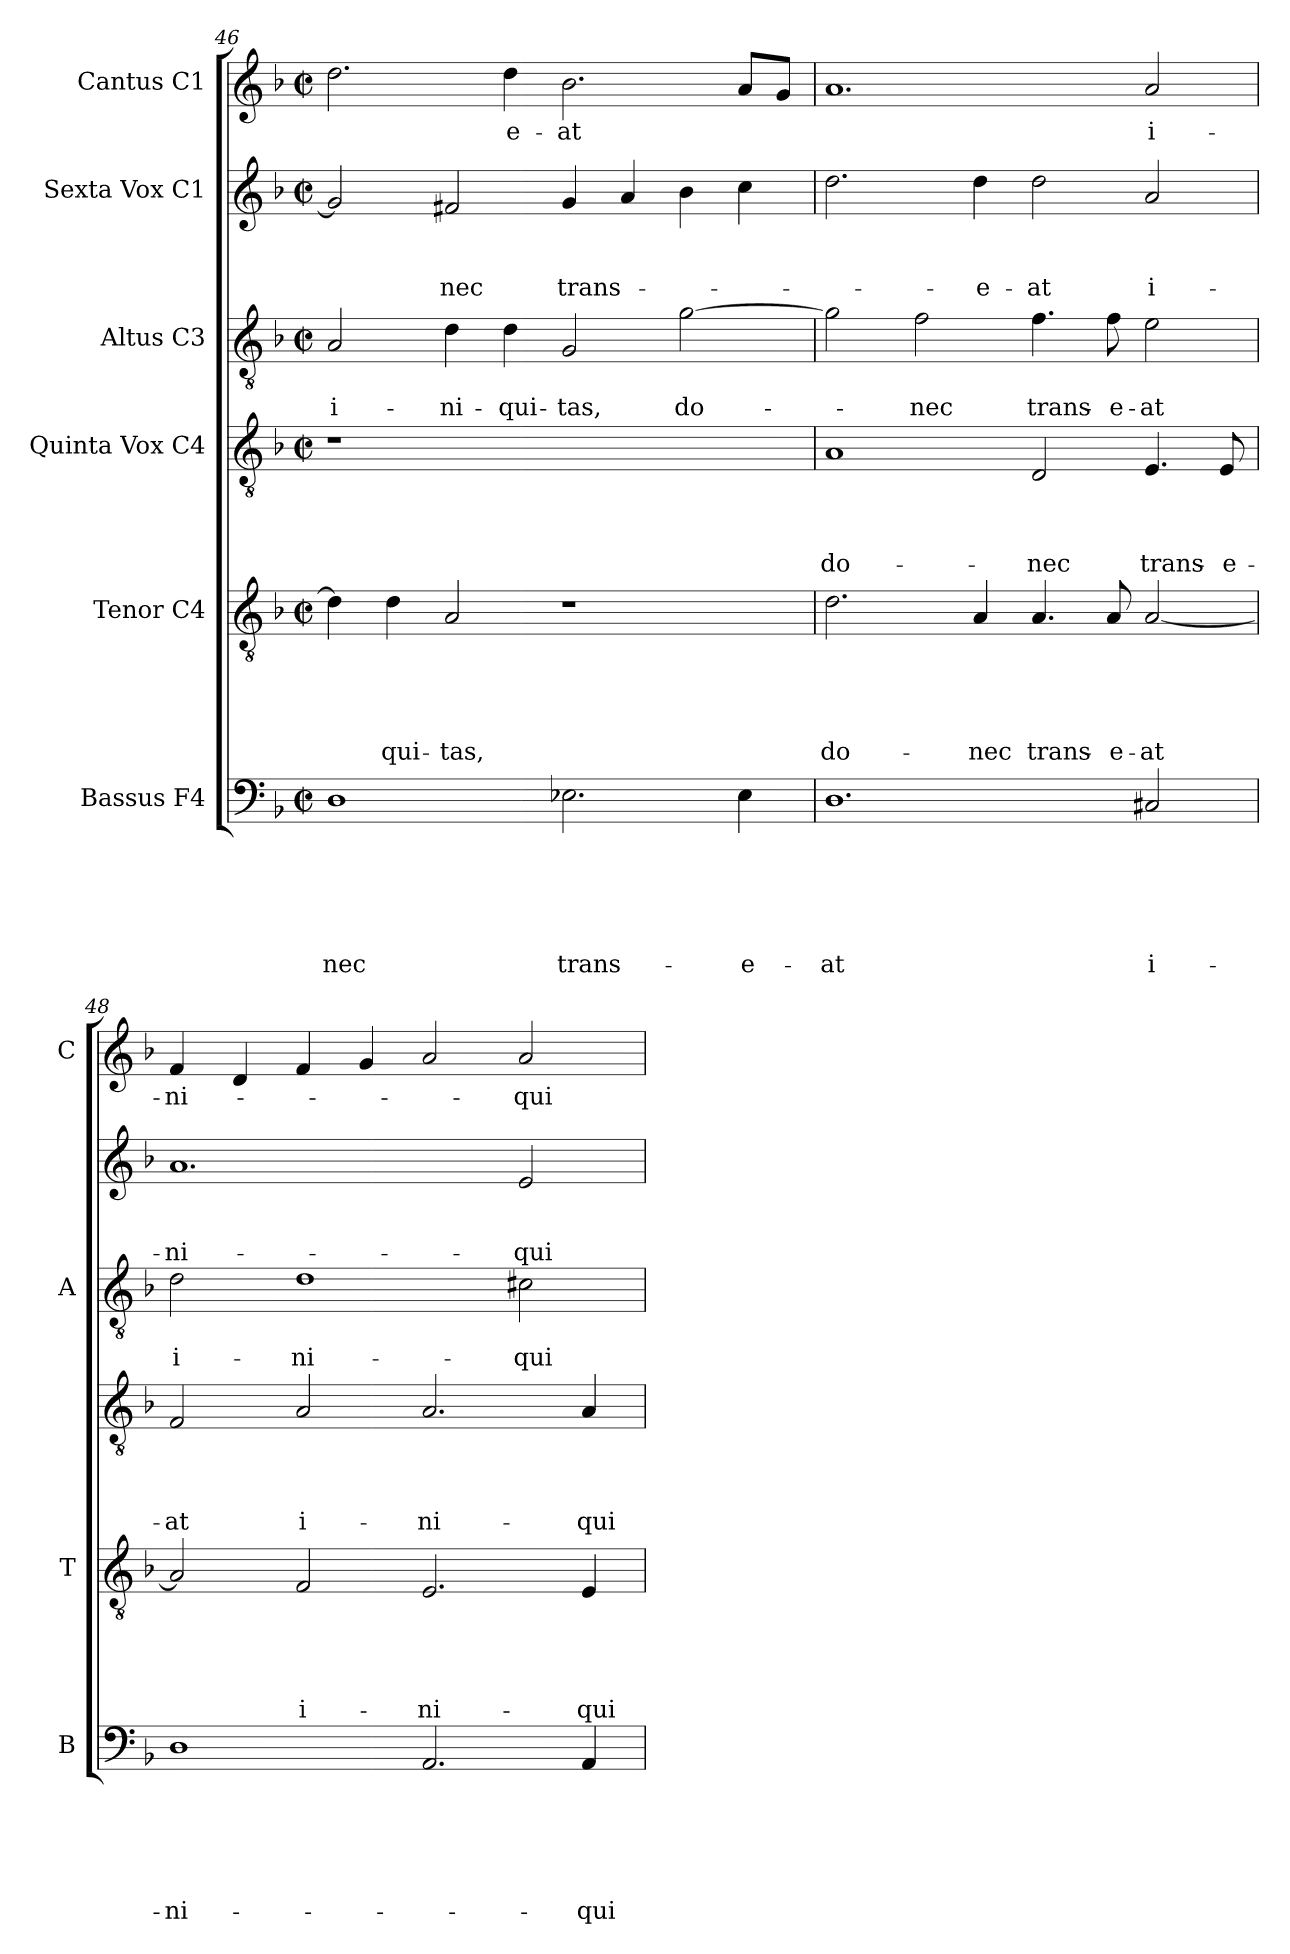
**kern	**text	**text	**text	**text	**text	**text	**kern	**text	**text	**text	**text	**text	**kern	**text	**text	**text	**text	**kern	**text	**text	**kern	**text	**text	**text	**kern	**text
*part6	*part6	*part6	*part6	*part6	*part6	*part6	*part5	*part5	*part5	*part5	*part5	*part5	*part4	*part4	*part4	*part4	*part4	*part3	*part3	*part3	*part2	*part2	*part2	*part2	*part1	*part1
*staff6	*staff6	*staff6	*staff6	*staff6	*staff6	*staff6	*staff5	*staff5	*staff5	*staff5	*staff5	*staff5	*staff4	*staff4	*staff4	*staff4	*staff4	*staff3	*staff3	*staff3	*staff2	*staff2	*staff2	*staff2	*staff1	*staff1
*I"Bassus F4	*	*	*	*	*	*	*I"Tenor C4	*	*	*	*	*	*I"Quinta Vox C4	*	*	*	*	*I"Altus C3	*	*	*I"Sexta Vox C1	*	*	*	*I"Cantus C1	*
*I'B	*	*	*	*	*	*	*I'T	*	*	*	*	*	*	*	*	*	*	*I'A	*	*	*	*	*	*	*I'C	*
*clefF4	*	*	*	*	*	*	*clefGv2	*	*	*	*	*	*clefGv2	*	*	*	*	*clefGv2	*	*	*clefG2	*	*	*	*clefG2	*
*k[b-]	*	*	*	*	*	*	*k[b-]	*	*	*	*	*	*k[b-]	*	*	*	*	*k[b-]	*	*	*k[b-]	*	*	*	*k[b-]	*
*F:	*	*	*	*	*	*	*F:	*	*	*	*	*	*F:	*	*	*	*	*F:	*	*	*F:	*	*	*	*F:	*
*M2/2	*	*	*	*	*	*	*M2/2	*	*	*	*	*	*M2/2	*	*	*	*	*M2/2	*	*	*M2/2	*	*	*	*M2/2	*
*met(c|)	*	*	*	*	*	*	*met(c|)	*	*	*	*	*	*met(c|)	*	*	*	*	*met(c|)	*	*	*met(c|)	*	*	*	*met(c|)	*
=46	=46	=46	=46	=46	=46	=46	=46	=46	=46	=46	=46	=46	=46	=46	=46	=46	=46	=46	=46	=46	=46	=46	=46	=46	=46	=46
!	!	!	!	!	!	!LO:LY:b	!	!	!	!	!	!	!	!	!	!	!	!	!	!LO:LY:b	!	!	!	!	!	!
1D	.	.	.	.	.	-nec	4d\]	.	.	.	.	.	1r	.	.	.	.	2A/	.	i-	2g/]	.	.	.	2.dd\	.
!	!	!	!	!	!	!	!	!	!	!	!	!LO:LY:b	!	!	!	!	!	!	!	!	!	!	!	!	!	!
.	.	.	.	.	.	.	4d\	.	.	.	.	-qui-	.	.	.	.	.	.	.	.	.	.	.	.	.	.
!	!	!	!	!	!	!	!	!	!	!	!	!LO:LY:b	!	!	!	!	!	!	!	!LO:LY:b	!	!	!	!LO:LY:b	!	!
.	.	.	.	.	.	.	2A/	.	.	.	.	-tas,	.	.	.	.	.	4d\	.	-ni-	2f#X/	.	.	-nec	.	.
!	!	!	!	!	!	!	!	!	!	!	!	!	!	!	!	!	!	!	!	!LO:LY:b	!	!	!	!	!	!LO:LY:b
.	.	.	.	.	.	.	.	.	.	.	.	.	.	.	.	.	.	4d\	.	-qui-	.	.	.	.	4dd\	-e-
!	!	!	!	!	!	!LO:LY:b	!	!	!	!	!	!	!	!	!	!	!	!	!	!LO:LY:b	!	!	!	!LO:LY:b	!	!LO:LY:b
2.E-X\	.	.	.	.	.	trans-	1r	.	.	.	.	.	1ryy	.	.	.	.	2G/	.	-tas,	4g/	.	.	trans-	2.b-\	-at
.	.	.	.	.	.	.	.	.	.	.	.	.	.	.	.	.	.	.	.	.	4a/	.	.	.	.	.
!	!	!	!	!	!	!	!	!	!	!	!	!	!	!	!	!	!	!	!	!LO:LY:b	!	!	!	!	!	!
.	.	.	.	.	.	.	.	.	.	.	.	.	.	.	.	.	.	[2g\	.	do-	4b-\	.	.	.	.	.
!	!	!	!	!	!	!LO:LY:b	!	!	!	!	!	!	!	!	!	!	!	!	!	!	!	!	!	!	!	!
4E-\	.	.	.	.	.	-e-	.	.	.	.	.	.	.	.	.	.	.	.	.	.	4cc\	.	.	.	8a/L	.
.	.	.	.	.	.	.	.	.	.	.	.	.	.	.	.	.	.	.	.	.	.	.	.	.	8g/J	.
=47	=47	=47	=47	=47	=47	=47	=47	=47	=47	=47	=47	=47	=47	=47	=47	=47	=47	=47	=47	=47	=47	=47	=47	=47	=47	=47
!	!	!	!	!	!	!LO:LY:b	!	!	!	!	!	!LO:LY:b	!	!	!	!	!LO:LY:b	!	!	!	!	!	!	!	!	!
1.D	.	.	.	.	.	-at	2.d\	.	.	.	.	do-	1A	.	.	.	do-	2g\]	.	.	2.dd\	.	.	.	1.a	.
!	!	!	!	!	!	!	!	!	!	!	!	!	!	!	!	!	!	!	!	!LO:LY:b	!	!	!	!	!	!
.	.	.	.	.	.	.	.	.	.	.	.	.	.	.	.	.	.	2f\	.	-nec	.	.	.	.	.	.
!	!	!	!	!	!	!	!	!	!	!	!	!LO:LY:b	!	!	!	!	!	!	!	!	!	!	!	!LO:LY:b	!	!
.	.	.	.	.	.	.	4A/	.	.	.	.	-nec	.	.	.	.	.	.	.	.	4dd\	.	.	-e-	.	.
!	!	!	!	!	!	!	!	!	!	!	!	!LO:LY:b	!	!	!	!	!LO:LY:b	!	!	!LO:LY:b	!	!	!	!LO:LY:b	!	!
.	.	.	.	.	.	.	4.A/	.	.	.	.	trans-	2D/	.	.	.	-nec	4.f\	.	trans-	2dd\	.	.	-at	.	.
!	!	!	!	!	!	!	!	!	!	!	!	!LO:LY:b	!	!	!	!	!	!	!	!LO:LY:b	!	!	!	!	!	!
.	.	.	.	.	.	.	8A/	.	.	.	.	-e-	.	.	.	.	.	8f\	.	-e-	.	.	.	.	.	.
!	!	!	!	!	!	!LO:LY:b	!	!	!	!	!	!LO:LY:b	!	!	!	!	!LO:LY:b	!	!	!LO:LY:b	!	!	!	!LO:LY:b	!	!LO:LY:b
2C#X/	.	.	.	.	.	i-	[2A/	.	.	.	.	-at	4.E/	.	.	.	trans-	2e\	.	-at	2a/	.	.	i-	2a/	i-
!	!	!	!	!	!	!	!	!	!	!	!	!	!	!	!	!	!LO:LY:b	!	!	!	!	!	!	!	!	!
.	.	.	.	.	.	.	.	.	.	.	.	.	8E/	.	.	.	-e-	.	.	.	.	.	.	.	.	.
=48	=48	=48	=48	=48	=48	=48	=48	=48	=48	=48	=48	=48	=48	=48	=48	=48	=48	=48	=48	=48	=48	=48	=48	=48	=48	=48
!	!	!	!	!	!	!LO:LY:b	!	!	!	!	!	!	!	!	!	!	!LO:LY:b	!	!	!LO:LY:b	!	!	!	!LO:LY:b	!	!LO:LY:b
1D	.	.	.	.	.	-ni-	2A/]	.	.	.	.	.	2F/	.	.	.	-at	2d\	.	i-	1.a	.	.	-ni-	4f/	-ni-
.	.	.	.	.	.	.	.	.	.	.	.	.	.	.	.	.	.	.	.	.	.	.	.	.	4d/	.
!	!	!	!	!	!	!	!	!	!	!	!	!LO:LY:b	!	!	!	!	!LO:LY:b	!	!	!LO:LY:b	!	!	!	!	!	!
.	.	.	.	.	.	.	2F/	.	.	.	.	i-	2A/	.	.	.	i-	1d	.	-ni-	.	.	.	.	4f/	.
.	.	.	.	.	.	.	.	.	.	.	.	.	.	.	.	.	.	.	.	.	.	.	.	.	4g/	.
!	!	!	!	!	!	!	!	!	!	!	!	!LO:LY:b	!	!	!	!	!LO:LY:b	!	!	!	!	!	!	!	!	!
2.AA/	.	.	.	.	.	.	2.E/	.	.	.	.	-ni-	2.A/	.	.	.	-ni-	.	.	.	.	.	.	.	2a/	.
!	!	!	!	!	!	!	!	!	!	!	!	!	!	!	!	!	!	!	!	!LO:LY:b	!	!	!	!LO:LY:b	!	!LO:LY:b
.	.	.	.	.	.	.	.	.	.	.	.	.	.	.	.	.	.	2c#X\	.	-qui-	2e/	.	.	-qui-	2a/	-qui-
!	!	!	!	!	!	!LO:LY:b	!	!	!	!	!	!LO:LY:b	!	!	!	!	!LO:LY:b	!	!	!	!	!	!	!	!	!
4AA/	.	.	.	.	.	-qui-	4E/	.	.	.	.	-qui-	4A/	.	.	.	-qui-	.	.	.	.	.	.	.	.	.
=	=	=	=	=	=	=	=	=	=	=	=	=	=	=	=	=	=	=	=	=	=	=	=	=	=	=
*-	*-	*-	*-	*-	*-	*-	*-	*-	*-	*-	*-	*-	*-	*-	*-	*-	*-	*-	*-	*-	*-	*-	*-	*-	*-	*-
